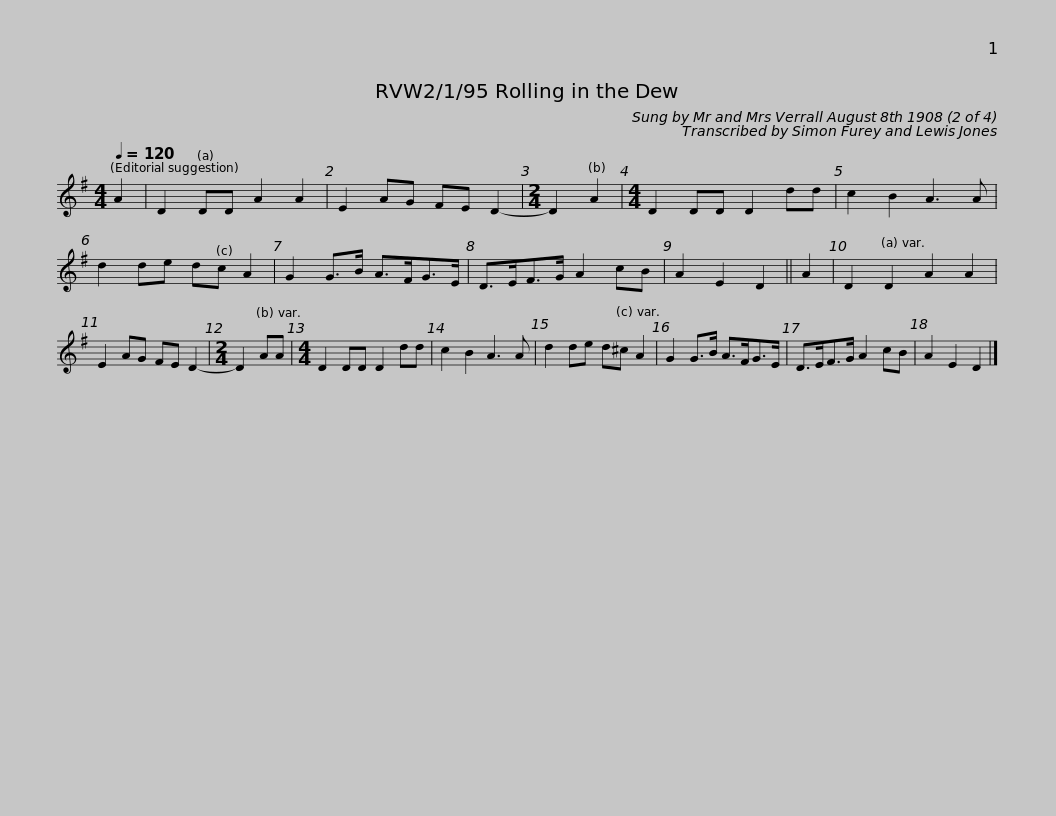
X:1
L:1/8
Q:1/4=120
M:4/4
I:linebreak $
K:G
V:1 treble
V:1
 A2 | D2 DD A2 A2 | E2 AG FE D2- |[M:2/4] D2 A2 |[M:4/4] D2 DD D2 dd |$ %5
 c2 B2 A3 A | d2 de dc A2 | G2 G>B A>FG>E | D>EF>G A2 cB | A2 E2 D2 ||$ %10
 A2 | D2 D2 A2 A2 | E2 AG FE D2- |[M:2/4] D2 AA |[M:4/4] D2 DD D2 dd |$ %15
 c2 B2 A3 A | d2 de d^c A2 | G2 G>B A>FG>E | D>EF>G A2 cB | A2 E2 D2 |] %20
